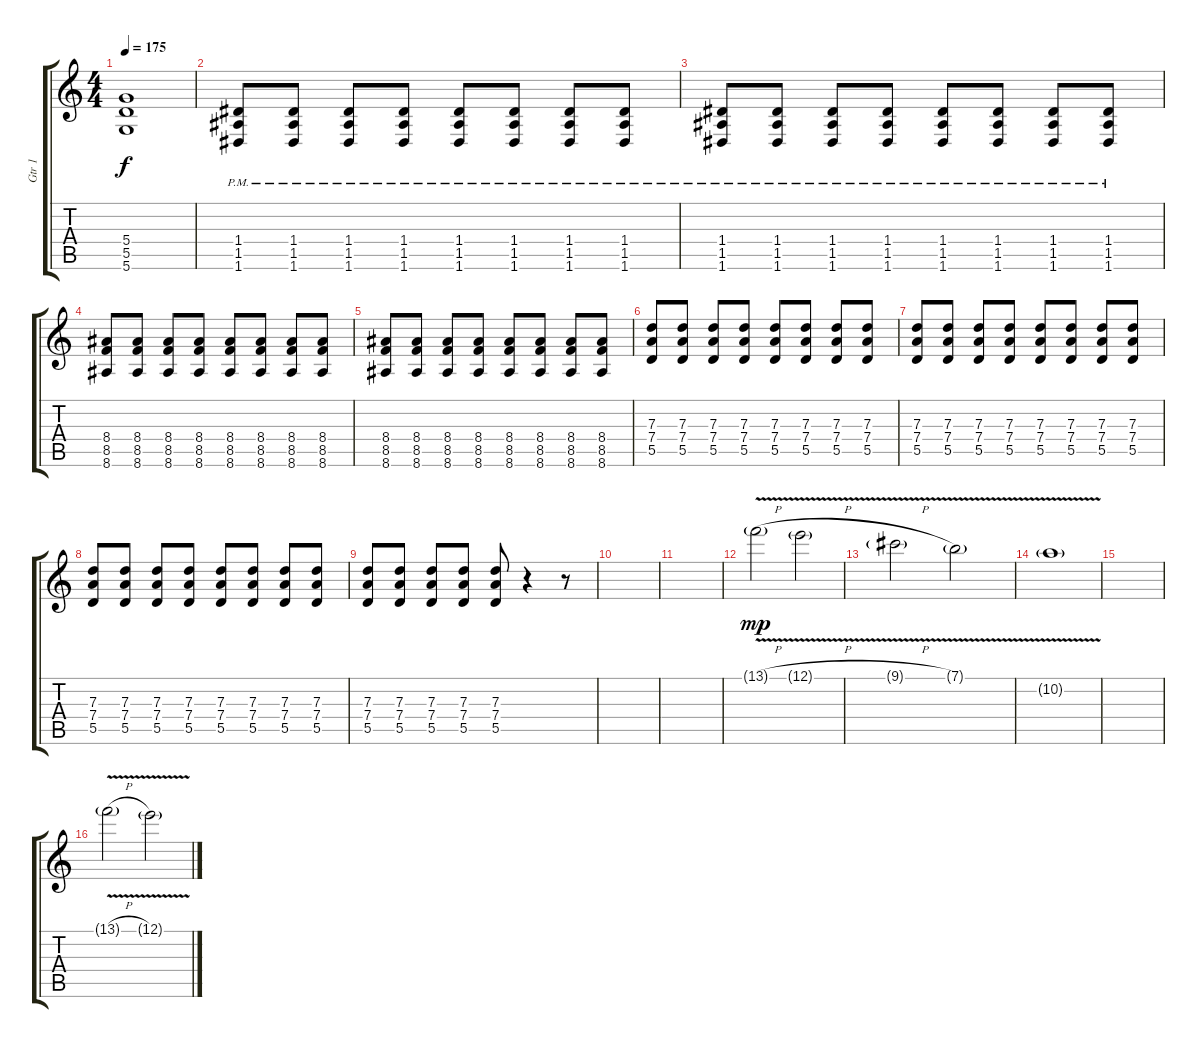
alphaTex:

\track ("Gtr 1" "Gtr 1") {instrument distortionguitar}
\staff {score tabs}
\tuning (E4 B3 G3 D3 A2 D2) {hide}
\ts (4 4)
\tempo 175
\clef g2
\ks c
(5.4{t} 5.5{t} 5.6{t}).1{dy f} |
(1.4{pm} 1.5{pm} 1.6{pm}).8 (1.4{pm} 1.5{pm} 1.6{pm}).8 (1.4{pm} 1.5{pm} 1.6{pm}).8 (1.4{pm} 1.5{pm} 1.6{pm}).8 (1.4{pm} 1.5{pm} 1.6{pm}).8 (1.4{pm} 1.5{pm} 1.6{pm}).8 (1.4{pm} 1.5{pm} 1.6{pm}).8 (1.4{pm} 1.5{pm} 1.6{pm}).8 |
(1.4{pm} 1.5{pm} 1.6{pm}).8 (1.4{pm} 1.5{pm} 1.6{pm}).8 (1.4{pm} 1.5{pm} 1.6{pm}).8 (1.4{pm} 1.5{pm} 1.6{pm}).8 (1.4{pm} 1.5{pm} 1.6{pm}).8 (1.4{pm} 1.5{pm} 1.6{pm}).8 (1.4{pm} 1.5{pm} 1.6{pm}).8 (1.4{pm} 1.5{pm} 1.6{pm}).8 |
(8.4 8.5 8.6).8 (8.4 8.5 8.6).8 (8.4 8.5 8.6).8 (8.4 8.5 8.6).8 (8.4 8.5 8.6).8 (8.4 8.5 8.6).8 (8.4 8.5 8.6).8 (8.4 8.5 8.6).8 |
(8.4 8.5 8.6).8 (8.4 8.5 8.6).8 (8.4 8.5 8.6).8 (8.4 8.5 8.6).8 (8.4 8.5 8.6).8 (8.4 8.5 8.6).8 (8.4 8.5 8.6).8 (8.4 8.5 8.6).8 |
(7.3 7.4 5.5).8 (7.3 7.4 5.5).8 (7.3 7.4 5.5).8 (7.3 7.4 5.5).8 (7.3 7.4 5.5).8 (7.3 7.4 5.5).8 (7.3 7.4 5.5).8 (7.3 7.4 5.5).8 |
(7.3 7.4 5.5).8 (7.3 7.4 5.5).8 (7.3 7.4 5.5).8 (7.3 7.4 5.5).8 (7.3 7.4 5.5).8 (7.3 7.4 5.5).8 (7.3 7.4 5.5).8 (7.3 7.4 5.5).8 |
(7.3 7.4 5.5).8 (7.3 7.4 5.5).8 (7.3 7.4 5.5).8 (7.3 7.4 5.5).8 (7.3 7.4 5.5).8 (7.3 7.4 5.5).8 (7.3 7.4 5.5).8 (7.3 7.4 5.5).8 |
(7.3 7.4 5.5).8 (7.3 7.4 5.5).8 (7.3 7.4 5.5).8 (7.3 7.4 5.5).8 (7.3 7.4 5.5).8 r.4 r.8 |
|
|
13.1{v h g}.2{dy mp} 12.1{v h g}.2 |
9.1{v h g}.2 7.1{v g}.2 |
10.2{v g}.1 |
|
13.1{v h g}.2 12.1{v h g}.2
